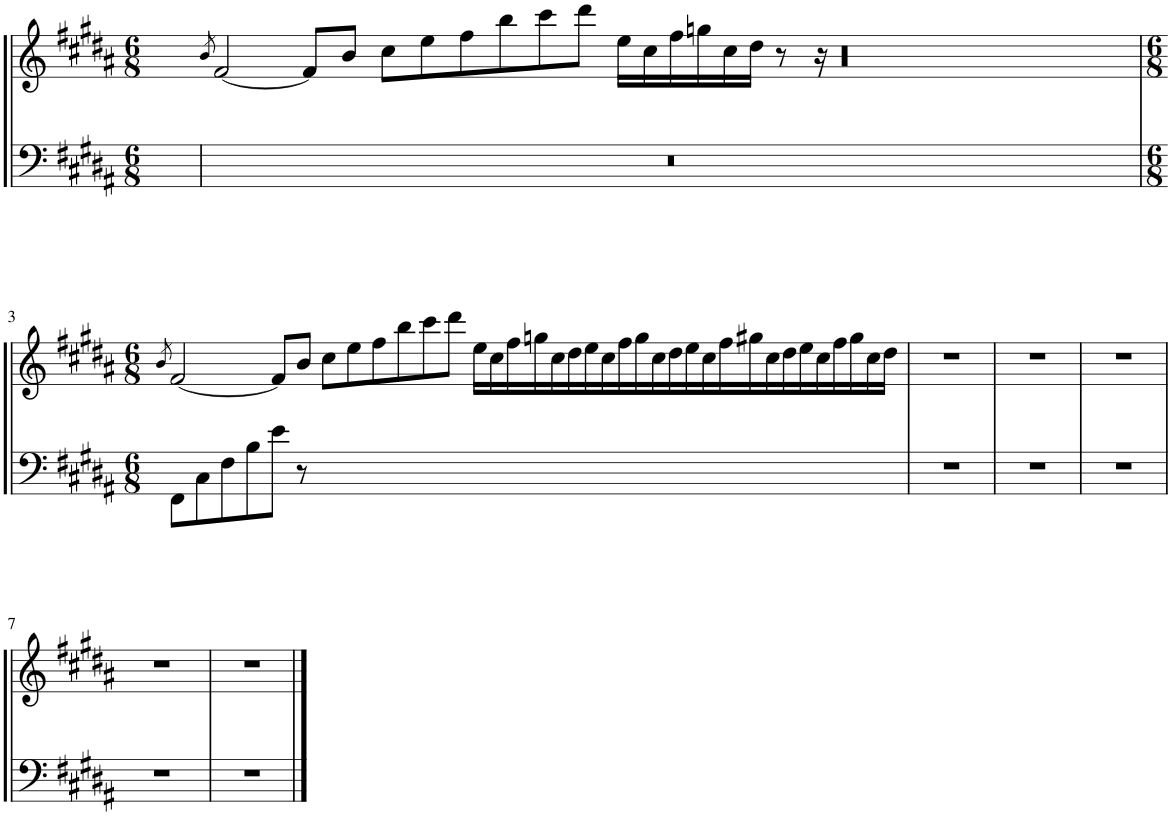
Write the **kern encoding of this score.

**kern	**kern
*part1	*part1
*staff2	*staff1
*I"Piano	*
*I'Pno.	*
*clefF4	*clefG2
*k[f#c#g#d#a#]	*k[f#c#g#d#a#]
*M6/8	*M6/8
=1	=1
8ryy	8ryy
=2-	=2-
*M97/16	*M97/16
.	8qb/
16%97r	[2f#/
.	8f#/L]
.	8b/J
.	8cc#\L
.	8ee\
.	8ff#\
.	8bb\
.	8ccc#\
.	8ddd#\J
.	16ee\LL
.	16cc#\
.	16ff#\
.	16ggn\
.	16cc#\
.	16dd#\JJ
.	8r
.	16r
.	00r
!!LO:LB:g=z
=3	=3
*M6/8	*M6/8
.	8qb/
8FF#\L	[2f#/
8C#\	.
8F#\	.
8B\	.
8e\J	8f#/L]
8r	8b/J
4ryy	8cc#\L
.	8ee\
0ryy	8ff#\
.	8bb\
.	8ccc#\
.	8ddd#\J
.	16ee\LL
.	16cc#\
.	16ff#\
.	16ggn\
.	16cc#\
.	16dd#\
.	16ee\
.	16cc#\
.	16ff#\
.	16gg\
.	16cc#\
.	16dd#\
.	16ee\
.	16cc#\
.	16ff#\
.	16gg#X\
.	16cc#\
.	16dd#\
.	16ee\
.	16cc#\
.	16ff#\
.	16gg#\
.	16cc#\
.	16dd#\JJ
=4	=4
2.r	2.r
=5	=5
2.r	2.r
=6	=6
2.r	2.r
!!LO:LB:g=z
=7	=7
2.r	2.r
=8	=8
2.r	2.r
==	==
*-	*-
